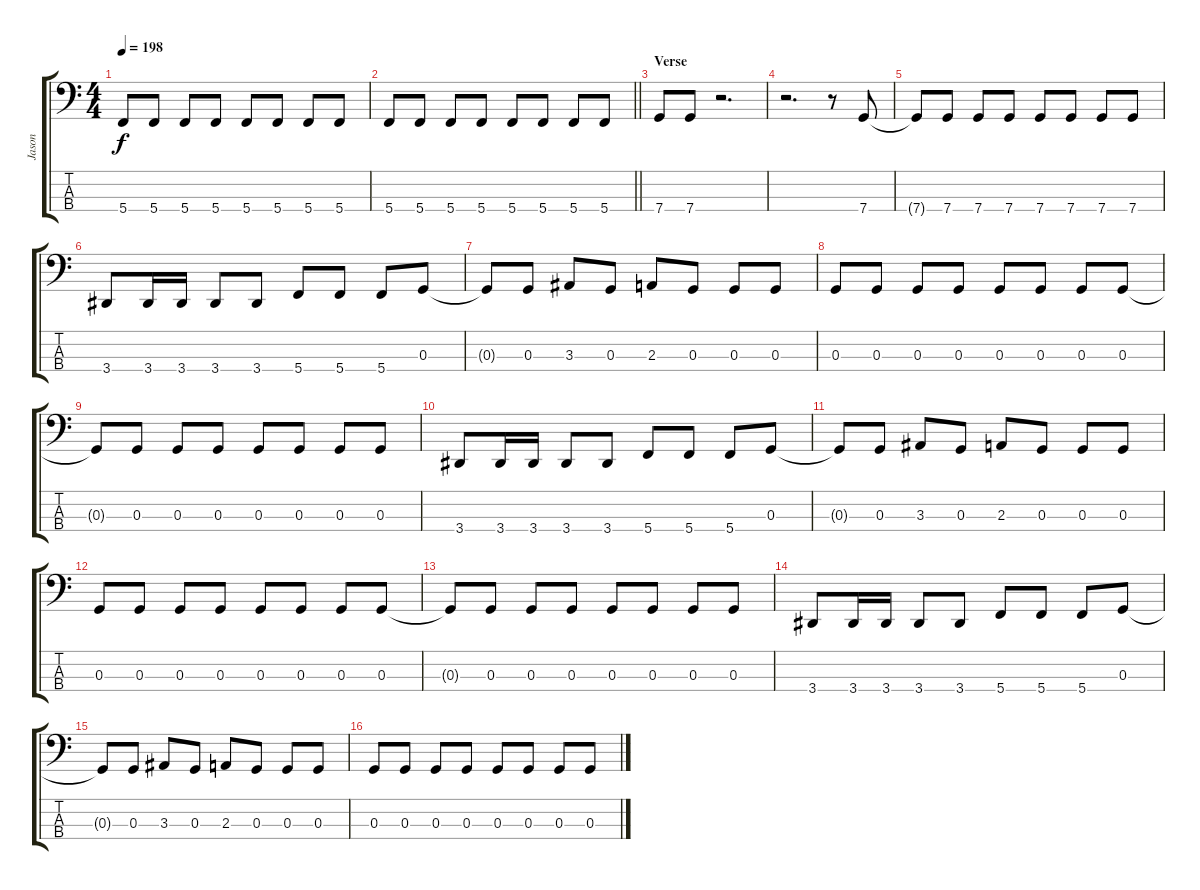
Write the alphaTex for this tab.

\track ("Jason" "Jason") {instrument electricbasspick}
\staff {score tabs}
\tuning (F2 C2 G1 C1) {hide}
\ts (4 4)
\tempo 198
\clef f4
\ks c
5.4.8{dy f} 5.4.8 5.4.8 5.4.8 5.4.8 5.4.8 5.4.8 5.4.8 |
\barLineRight lightlight
5.4.8 5.4.8 5.4.8 5.4.8 5.4.8 5.4.8 5.4.8 5.4.8 |
\section ("" "Verse")
7.4.8 7.4.8 r.2{d} |
r.2{d} r.8 7.4.8 |
7.4{t}.8 7.4.8 7.4.8 7.4.8 7.4.8 7.4.8 7.4.8 7.4.8 |
3.4.8 3.4.16 3.4.16 3.4.8 3.4.8 5.4.8 5.4.8 5.4.8 0.3.8 |
0.3{t}.8 0.3.8 3.3.8 0.3.8 2.3.8 0.3.8 0.3.8 0.3.8 |
0.3.8 0.3.8 0.3.8 0.3.8 0.3.8 0.3.8 0.3.8 0.3.8 |
0.3{t}.8 0.3.8 0.3.8 0.3.8 0.3.8 0.3.8 0.3.8 0.3.8 |
3.4.8 3.4.16 3.4.16 3.4.8 3.4.8 5.4.8 5.4.8 5.4.8 0.3.8 |
0.3{t}.8 0.3.8 3.3.8 0.3.8 2.3.8 0.3.8 0.3.8 0.3.8 |
0.3.8 0.3.8 0.3.8 0.3.8 0.3.8 0.3.8 0.3.8 0.3.8 |
0.3{t}.8 0.3.8 0.3.8 0.3.8 0.3.8 0.3.8 0.3.8 0.3.8 |
3.4.8 3.4.16 3.4.16 3.4.8 3.4.8 5.4.8 5.4.8 5.4.8 0.3.8 |
0.3{t}.8 0.3.8 3.3.8 0.3.8 2.3.8 0.3.8 0.3.8 0.3.8 |
0.3.8 0.3.8 0.3.8 0.3.8 0.3.8 0.3.8 0.3.8 0.3.8
